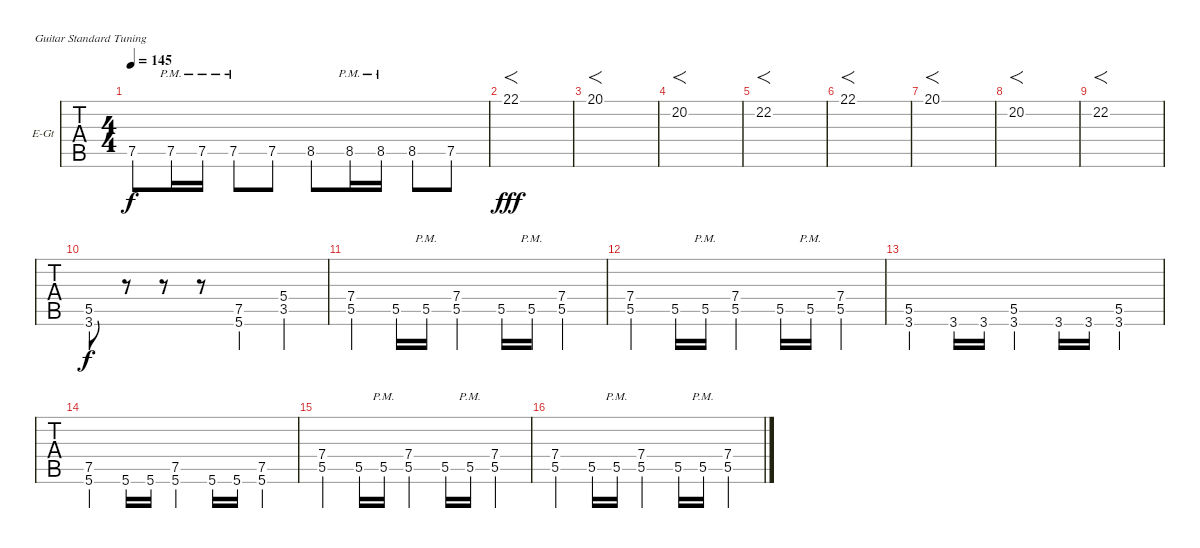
\defaultSystemsLayout 4
\bracketExtendMode groupsimilarinstruments
\firstSystemTrackNameOrientation horizontal
\otherSystemsTrackNameOrientation horizontal
\track ("Electric Guitar" "E-Gt") {instrument distortionguitar}
\staff {tabs}
\tuning (E4 B3 G3 D3 A2 E2)
\ts (4 4)
\tempo 145
\clef g2
\scale
0.333333
\ks c
7.5.8{dy f} 7.5{pm}.16 7.5{pm}.16 7.5{pm}.8 7.5.8 8.5.8 8.5{pm}.16 8.5{pm}.16 8.5.8 7.5.8 |
\scale
0.333333 22.1.1{f dy fff} |
\scale
0.333333 20.1.1{f} |
\scale
0.333333 20.2.1{f} |
\scale
0.333333 22.2.1{f} |
\scale
0.333333 22.1.1{f} |
\scale
0.333333 20.1.1{f} |
\scale
0.333333 20.2.1{f} |
\scale
0.333333 22.2.1{f} |
\scale
0.333333 (5.5 3.6).8{dy f} r.8 r.8 r.8 (7.5 5.6).4 (5.4 3.5).4 |
\scale
0.333333 (7.4 5.5).4 5.5.16 5.5{pm}.16 (7.4 5.5).4 5.5.16 5.5{pm}.16 (7.4 5.5).4 |
\scale
0.333333 (7.4 5.5).4 5.5.16 5.5{pm}.16 (7.4 5.5).4 5.5.16 5.5{pm}.16 (7.4 5.5).4 |
\scale
0.333333 (5.5 3.6).4 3.6.16 3.6.16 (5.5 3.6).4 3.6.16 3.6.16 (5.5 3.6).4 |
\scale
0.333333 (7.5 5.6).4 5.6.16 5.6.16 (7.5 5.6).4 5.6.16 5.6.16 (7.5 5.6).4 |
\scale
0.333333 (7.4 5.5).4 5.5.16 5.5{pm}.16 (7.4 5.5).4 5.5.16 5.5{pm}.16 (7.4 5.5).4 |
\scale
0.333333 (7.4 5.5).4 5.5.16 5.5{pm}.16 (7.4 5.5).4 5.5.16 5.5{pm}.16 (7.4 5.5).4
